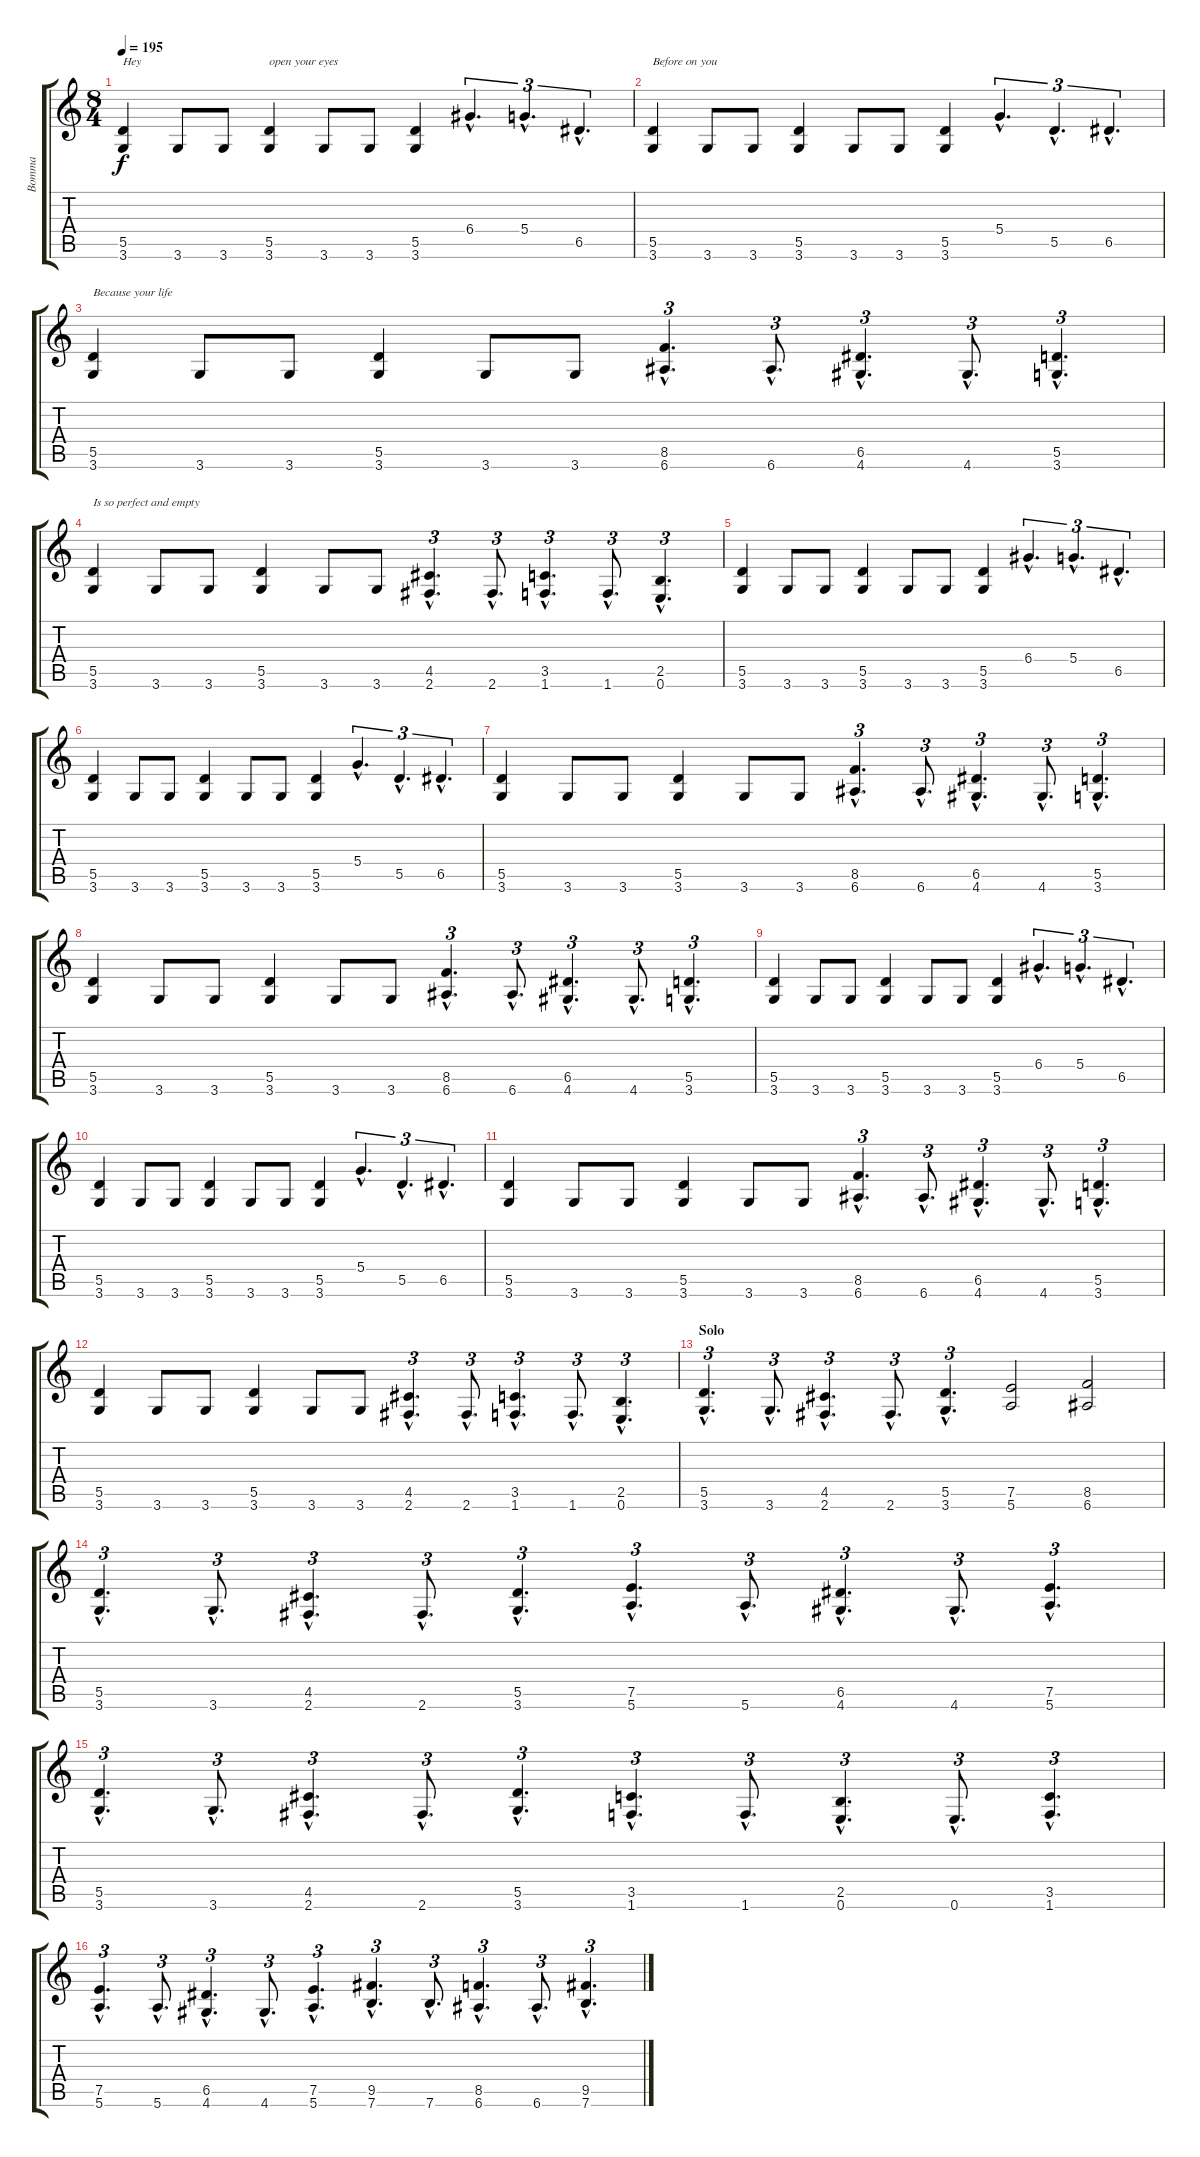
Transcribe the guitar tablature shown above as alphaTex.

\track ("Bomma" "Bomma") {instrument distortionguitar}
\staff {score tabs}
\tuning (E4 B3 G3 D3 A2 E2) {hide}
\ts (8 4)
\tempo 195
\clef g2
\ks c
(5.5 3.6).4{txt "Hey" dy f} 3.6.8 3.6.8 (5.5 3.6).4{txt "open your eyes"} 3.6.8 3.6.8 (5.5 3.6).4 6.4{hac}.4{d tu (3 2)} 5.4{hac}.4{d tu (3 2)} 6.5{hac}.4{d tu (3 2)} |
(5.5 3.6).4{txt "Before on you"} 3.6.8 3.6.8 (5.5 3.6).4 3.6.8 3.6.8 (5.5 3.6).4 5.4{hac}.4{d tu (3 2)} 5.5{hac}.4{d tu (3 2)} 6.5{hac}.4{d tu (3 2)} |
(5.5 3.6).4{txt "Because your life"} 3.6.8 3.6.8 (5.5 3.6).4 3.6.8 3.6.8 (8.5{hac} 6.6{hac}).4{d tu (3 2)} 6.6{hac}.8{d tu (3 2)} (6.5{hac} 4.6{hac}).4{d tu (3 2)} 4.6{hac}.8{d tu (3 2)} (5.5{hac} 3.6{hac}).4{d tu (3 2)} |
(5.5 3.6).4{txt "Is so perfect and empty"} 3.6.8 3.6.8 (5.5 3.6).4 3.6.8 3.6.8 (4.5{hac} 2.6{hac}).4{d tu (3 2)} 2.6{hac}.8{d tu (3 2)} (3.5{hac} 1.6{hac}).4{d tu (3 2)} 1.6{hac}.8{d tu (3 2)} (2.5{hac} 0.6{hac}).4{d tu (3 2)} |
(5.5 3.6).4 3.6.8 3.6.8 (5.5 3.6).4 3.6.8 3.6.8 (5.5 3.6).4 6.4{hac}.4{d tu (3 2)} 5.4{hac}.4{d tu (3 2)} 6.5{hac}.4{d tu (3 2)} |
(5.5 3.6).4 3.6.8 3.6.8 (5.5 3.6).4 3.6.8 3.6.8 (5.5 3.6).4 5.4{hac}.4{d tu (3 2)} 5.5{hac}.4{d tu (3 2)} 6.5{hac}.4{d tu (3 2)} |
(5.5 3.6).4 3.6.8 3.6.8 (5.5 3.6).4 3.6.8 3.6.8 (8.5{hac} 6.6{hac}).4{d tu (3 2)} 6.6{hac}.8{d tu (3 2)} (6.5{hac} 4.6{hac}).4{d tu (3 2)} 4.6{hac}.8{d tu (3 2)} (5.5{hac} 3.6{hac}).4{d tu (3 2)} |
(5.5 3.6).4 3.6.8 3.6.8 (5.5 3.6).4 3.6.8 3.6.8 (8.5{hac} 6.6{hac}).4{d tu (3 2)} 6.6{hac}.8{d tu (3 2)} (6.5{hac} 4.6{hac}).4{d tu (3 2)} 4.6{hac}.8{d tu (3 2)} (5.5{hac} 3.6{hac}).4{d tu (3 2)} |
(5.5 3.6).4 3.6.8 3.6.8 (5.5 3.6).4 3.6.8 3.6.8 (5.5 3.6).4 6.4{hac}.4{d tu (3 2)} 5.4{hac}.4{d tu (3 2)} 6.5{hac}.4{d tu (3 2)} |
(5.5 3.6).4 3.6.8 3.6.8 (5.5 3.6).4 3.6.8 3.6.8 (5.5 3.6).4 5.4{hac}.4{d tu (3 2)} 5.5{hac}.4{d tu (3 2)} 6.5{hac}.4{d tu (3 2)} |
(5.5 3.6).4 3.6.8 3.6.8 (5.5 3.6).4 3.6.8 3.6.8 (8.5{hac} 6.6{hac}).4{d tu (3 2)} 6.6{hac}.8{d tu (3 2)} (6.5{hac} 4.6{hac}).4{d tu (3 2)} 4.6{hac}.8{d tu (3 2)} (5.5{hac} 3.6{hac}).4{d tu (3 2)} |
(5.5 3.6).4 3.6.8 3.6.8 (5.5 3.6).4 3.6.8 3.6.8 (4.5{hac} 2.6{hac}).4{d tu (3 2)} 2.6{hac}.8{d tu (3 2)} (3.5{hac} 1.6{hac}).4{d tu (3 2)} 1.6{hac}.8{d tu (3 2)} (2.5{hac} 0.6{hac}).4{d tu (3 2)} |
\section ("" "Solo")
(5.5{hac} 3.6{hac}).4{d tu (3 2)} 3.6{hac}.8{d tu (3 2)} (4.5{hac} 2.6{hac}).4{d tu (3 2)} 2.6{hac}.8{d tu (3 2)} (5.5{hac} 3.6{hac}).4{d tu (3 2)} (7.5 5.6).2 (8.5 6.6).2 |
(5.5{hac} 3.6{hac}).4{d tu (3 2)} 3.6{hac}.8{d tu (3 2)} (4.5{hac} 2.6{hac}).4{d tu (3 2)} 2.6{hac}.8{d tu (3 2)} (5.5{hac} 3.6{hac}).4{d tu (3 2)} (7.5{hac} 5.6{hac}).4{d tu (3 2)} 5.6{hac}.8{d tu (3 2)} (6.5{hac} 4.6{hac}).4{d tu (3 2)} 4.6{hac}.8{d tu (3 2)} (7.5{hac} 5.6{hac}).4{d tu (3 2)} |
(5.5{hac} 3.6{hac}).4{d tu (3 2)} 3.6{hac}.8{d tu (3 2)} (4.5{hac} 2.6{hac}).4{d tu (3 2)} 2.6{hac}.8{d tu (3 2)} (5.5{hac} 3.6{hac}).4{d tu (3 2)} (3.5{hac} 1.6{hac}).4{d tu (3 2)} 1.6{hac}.8{d tu (3 2)} (2.5{hac} 0.6{hac}).4{d tu (3 2)} 0.6{hac}.8{d tu (3 2)} (3.5{hac} 1.6{hac}).4{d tu (3 2)} |
(7.5{hac} 5.6{hac}).4{d tu (3 2)} 5.6{hac}.8{d tu (3 2)} (6.5{hac} 4.6{hac}).4{d tu (3 2)} 4.6{hac}.8{d tu (3 2)} (7.5{hac} 5.6{hac}).4{d tu (3 2)} (9.5{hac} 7.6{hac}).4{d tu (3 2)} 7.6{hac}.8{d tu (3 2)} (8.5{hac} 6.6{hac}).4{d tu (3 2)} 6.6{hac}.8{d tu (3 2)} (9.5{hac} 7.6{hac}).4{d tu (3 2)}
